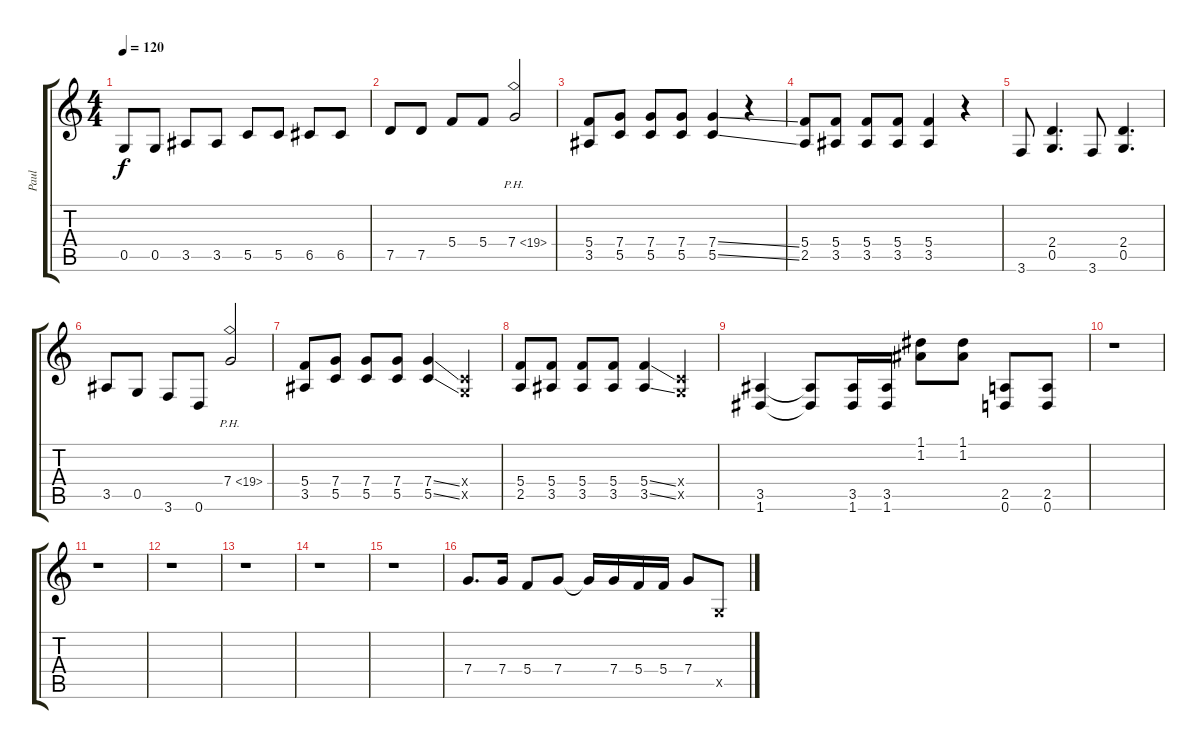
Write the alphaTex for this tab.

\track ("Paul" "Paul") {instrument distortionguitar}
\staff {score tabs}
\tuning (D4 A3 F3 C3 G2 D2) {hide}
\ts (4 4)
\tempo 120
\clef g2
\ks c
0.5.8{dy f} 0.5.8 3.5.8 3.5.8 5.5.8 5.5.8 6.5.8 6.5.8 |
7.5.8 7.5.8 5.4.8 5.4.8 7.4{ph 12}.2 |
(5.4 3.5).8 (7.4 5.5).8 (7.4 5.5).8 (7.4 5.5).8 (7.4{ss} 5.5{ss}).4 r.4 |
(5.4 2.5).8 (5.4 3.5).8 (5.4 3.5).8 (5.4 3.5).8 (5.4 3.5).4 r.4 |
3.6.8 (2.4 0.5).4{d} 3.6.8 (2.4 0.5).4{d} |
3.5.8 0.5.8 3.6.8 0.6.8 7.4{ph 12}.2 |
(5.4 3.5).8 (7.4 5.5).8 (7.4 5.5).8 (7.4 5.5).8 (7.4{ss} 5.5{ss}).4 (0.4{x} 0.5{x}).4 |
(5.4 2.5).8 (5.4 3.5).8 (5.4 3.5).8 (5.4 3.5).8 (5.4{ss} 3.5{ss}).4 (0.4{x} 0.5{x}).4 |
(3.5 1.6).4 (3.5{t} 1.6{t}).8 (3.5 1.6).16 (3.5 1.6).16 (1.1 1.2).8 (1.1 1.2).8 (2.5 0.6).8 (2.5 0.6).8 |
r.1 |
r.1 |
r.1 |
r.1 |
r.1 |
r.1 |
7.4.8{d} 7.4.16 5.4.8 7.4.8 7.4{t}.16 7.4.16 5.4.16 5.4.16 7.4.8 0.5{x}.8
